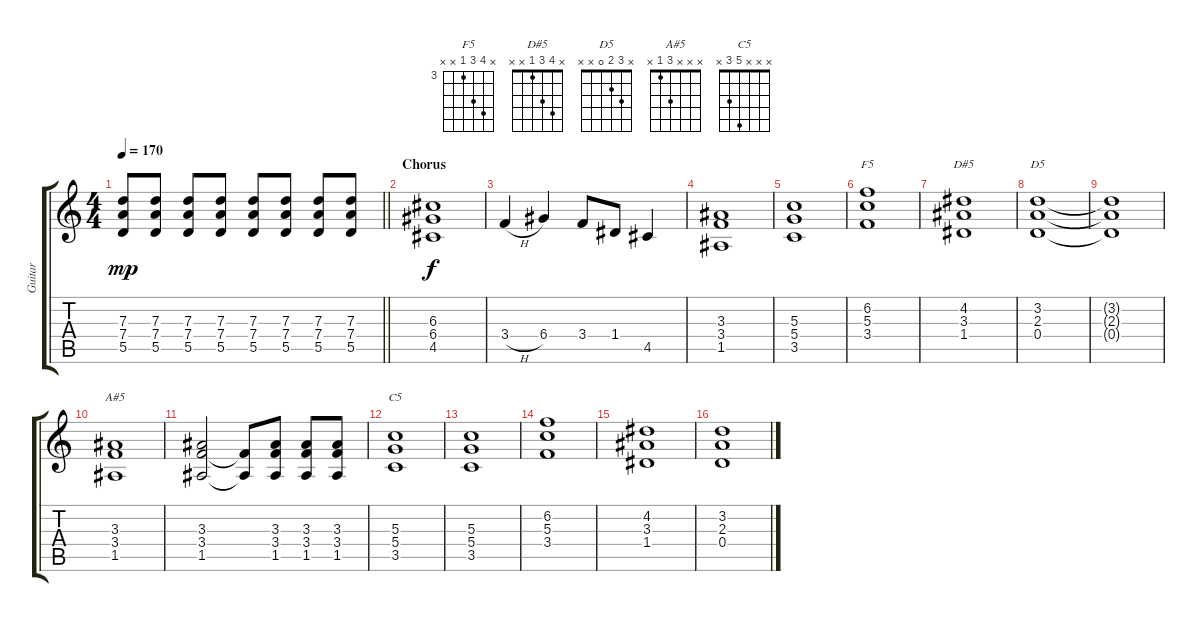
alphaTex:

\track ("Guitar" "Guitar") {instrument distortionguitar}
\staff {score tabs}
\tuning (E4 B3 G3 D3 A2 E2) {hide}
\chord ("F5" x 6 5 3 x x) {firstfret 3}
\chord ("D#5" x 4 3 1 x x)
\chord ("D5" x 3 2 0 x x)
\chord ("A#5" x x x 3 1 x)
\chord ("C5" x x x 5 3 x)
\ts (4 4)
\tempo 170
\clef g2
\barLineRight lightlight
\ks c
(7.3 7.4 5.5).8{dy mp} (7.3 7.4 5.5).8 (7.3 7.4 5.5).8 (7.3 7.4 5.5).8 (7.3 7.4 5.5).8 (7.3 7.4 5.5).8 (7.3 7.4 5.5).8 (7.3 7.4 5.5).8 |
\section ("" "Chorus")
(6.3 6.4 4.5).1{dy f} |
3.4{h}.4 6.4.4 3.4.8 1.4.8 4.5.4 |
(3.3 3.4 1.5).1 |
(5.3 5.4 3.5).1 |
(6.2 5.3 3.4).1{ch "F5"} |
(4.2 3.3 1.4).1{ch "D#5"} |
(3.2 2.3 0.4).1{ch "D5"} |
(3.2{t} 2.3{t} 0.4{t}).1 |
(3.3 3.4 1.5).1{ch "A#5"} |
(3.3 3.4 1.5).2 (3.4{t} 1.5{t}).8 (3.3 3.4 1.5).8 (3.3 3.4 1.5).8 (3.3 3.4 1.5).8 |
(5.3 5.4 3.5).1{ch "C5"} |
(5.3 5.4 3.5).1 |
(6.2 5.3 3.4).1 |
(4.2 3.3 1.4).1 |
(3.2 2.3 0.4).1
